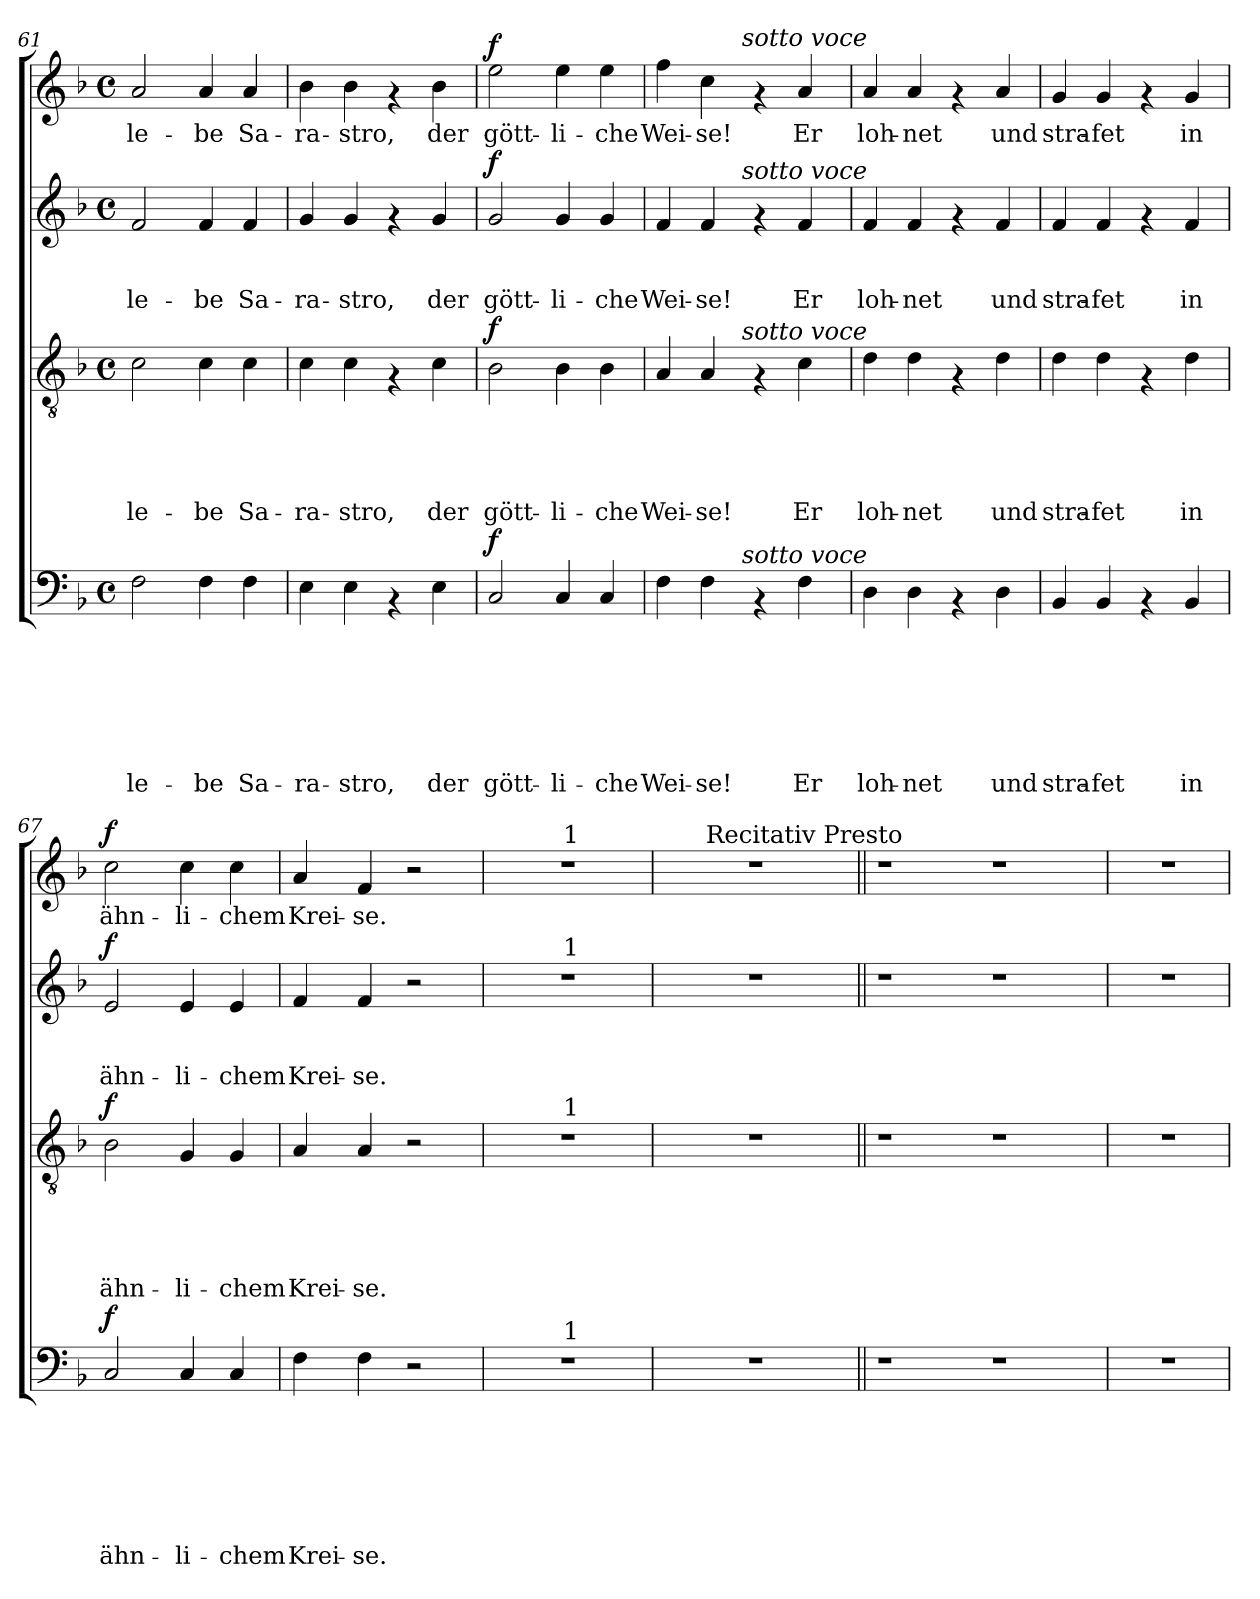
**kern	**text	**text	**text	**text	**text	**text	**text	**dynam	**kern	**text	**text	**text	**text	**text	**dynam	**kern	**text	**text	**text	**dynam	**kern	**text	**dynam
*part4	*part4	*part4	*part4	*part4	*part4	*part4	*part4	*part4	*part3	*part3	*part3	*part3	*part3	*part3	*part3	*part2	*part2	*part2	*part2	*part2	*part1	*part1	*part1
*staff4	*staff4	*staff4	*staff4	*staff4	*staff4	*staff4	*staff4	*staff4	*staff3	*staff3	*staff3	*staff3	*staff3	*staff3	*staff3	*staff2	*staff2	*staff2	*staff2	*staff2	*staff1	*staff1	*staff1
*clefF4	*	*	*	*	*	*	*	*	*clefGv2	*	*	*	*	*	*	*clefG2	*	*	*	*	*clefG2	*	*
*k[b-]	*	*	*	*	*	*	*	*	*k[b-]	*	*	*	*	*	*	*k[b-]	*	*	*	*	*k[b-]	*	*
*F:	*	*	*	*	*	*	*	*	*F:	*	*	*	*	*	*	*F:	*	*	*	*	*F:	*	*
*M4/4	*	*	*	*	*	*	*	*	*M4/4	*	*	*	*	*	*	*M4/4	*	*	*	*	*M4/4	*	*
*met(c)	*	*	*	*	*	*	*	*	*met(c)	*	*	*	*	*	*	*met(c)	*	*	*	*	*met(c)	*	*
=61	=61	=61	=61	=61	=61	=61	=61	=61	=61	=61	=61	=61	=61	=61	=61	=61	=61	=61	=61	=61	=61	=61	=61
!	!	!	!	!	!	!	!LO:LY:b	!	!	!	!	!	!	!LO:LY:b	!	!	!	!	!LO:LY:b	!	!	!LO:LY:b	!
2F\	.	.	.	.	.	.	le-	.	2c\	.	.	.	.	le-	.	2f/	.	.	le-	.	2a/	le-	.
!	!	!	!	!	!	!	!LO:LY:b	!	!	!	!	!	!	!LO:LY:b	!	!	!	!	!LO:LY:b	!	!	!LO:LY:b	!
4F\	.	.	.	.	.	.	-be	.	4c\	.	.	.	.	-be	.	4f/	.	.	-be	.	4a/	-be	.
!	!	!	!	!	!	!	!LO:LY:b	!	!	!	!	!	!	!LO:LY:b	!	!	!	!	!LO:LY:b	!	!	!LO:LY:b	!
4F\	.	.	.	.	.	.	Sa-	.	4c\	.	.	.	.	Sa-	.	4f/	.	.	Sa-	.	4a/	Sa-	.
=62	=62	=62	=62	=62	=62	=62	=62	=62	=62	=62	=62	=62	=62	=62	=62	=62	=62	=62	=62	=62	=62	=62	=62
!	!	!	!	!	!	!	!LO:LY:b	!	!	!	!	!	!	!LO:LY:b	!	!	!	!	!LO:LY:b	!	!	!LO:LY:b	!
4E\	.	.	.	.	.	.	-ra-	.	4c\	.	.	.	.	-ra-	.	4g/	.	.	-ra-	.	4b-\	-ra-	.
!	!	!	!	!	!	!	!LO:LY:b	!	!	!	!	!	!	!LO:LY:b	!	!	!	!	!LO:LY:b	!	!	!LO:LY:b	!
4E\	.	.	.	.	.	.	-stro,	.	4c\	.	.	.	.	-stro,	.	4g/	.	.	-stro,	.	4b-\	-stro,	.
4rAA	.	.	.	.	.	.	.	.	4rF	.	.	.	.	.	.	4rf	.	.	.	.	4rf	.	.
!	!	!	!	!	!	!	!LO:LY:b	!	!	!	!	!	!	!LO:LY:b	!	!	!	!	!LO:LY:b	!	!	!LO:LY:b	!
4E\	.	.	.	.	.	.	der	.	4c\	.	.	.	.	der	.	4g/	.	.	der	.	4b-\	der	.
=63	=63	=63	=63	=63	=63	=63	=63	=63	=63	=63	=63	=63	=63	=63	=63	=63	=63	=63	=63	=63	=63	=63	=63
!	!	!	!	!	!	!	!LO:LY:b	!LO:DY:a	!	!	!	!	!	!LO:LY:b	!LO:DY:a	!	!	!	!LO:LY:b	!LO:DY:a	!	!LO:LY:b	!LO:DY:a
2C/	.	.	.	.	.	.	gött-	f	2B-\	.	.	.	.	gött-	f	2g/	.	.	gött-	f	2ee\	gött-	f
!	!	!	!	!	!	!	!LO:LY:b	!	!	!	!	!	!	!LO:LY:b	!	!	!	!	!LO:LY:b	!	!	!LO:LY:b	!
4C/	.	.	.	.	.	.	-li-	.	4B-\	.	.	.	.	-li-	.	4g/	.	.	-li-	.	4ee\	-li-	.
!	!	!	!	!	!	!	!LO:LY:b	!	!	!	!	!	!	!LO:LY:b	!	!	!	!	!LO:LY:b	!	!	!LO:LY:b	!
4C/	.	.	.	.	.	.	-che	.	4B-\	.	.	.	.	-che	.	4g/	.	.	-che	.	4ee\	-che	.
!!LO:PB:g=z
=64	=64	=64	=64	=64	=64	=64	=64	=64	=64	=64	=64	=64	=64	=64	=64	=64	=64	=64	=64	=64	=64	=64	=64
!	!	!	!	!	!	!	!LO:LY:b	!	!	!	!	!	!	!LO:LY:b	!	!	!	!	!LO:LY:b	!	!	!LO:LY:b	!
*^	*	*	*	*	*	*	*	*	*^	*	*	*	*	*	*	*^	*	*	*	*	*^	*	*
4F\	4...ryy	.	.	.	.	.	.	Wei-	.	4A/	4...ryy	.	.	.	.	Wei-	.	4f/	4...ryy	.	.	Wei-	.	4ff\	4...ryy	Wei-	.
!	!	!	!	!	!	!	!	!LO:LY:b	!	!	!	!	!	!	!	!LO:LY:b	!	!	!	!	!	!LO:LY:b	!	!	!	!LO:LY:b	!
4F\	.	.	.	.	.	.	.	-se!	.	4A/	.	.	.	.	.	-se!	.	4f/	.	.	.	-se!	.	4cc\	.	-se!	.
!	!	!	!	!	!	!	!	!	!	!	!	!	!	!	!	!	!	!	!	!	!	!	!	!	!LO:TX:a:i:t=sotto voce	!	!
!	!	!	!	!	!	!	!	!	!	!	!	!	!	!	!	!	!	!	!LO:TX:a:i:t=sotto voce	!	!	!	!	!	!	!	!
!	!	!	!	!	!	!	!	!	!	!	!LO:TX:a:i:t=sotto voce	!	!	!	!	!	!	!	!	!	!	!	!	!	!	!	!
!	!LO:TX:a:i:t=sotto voce	!	!	!	!	!	!	!	!	!	!	!	!	!	!	!	!	!	!	!	!	!	!	!	!	!	!
.	2ryy	.	.	.	.	.	.	.	.	.	2ryy	.	.	.	.	.	.	.	2ryy	.	.	.	.	.	2ryy	.	.
4rAA	.	.	.	.	.	.	.	.	.	4rF	.	.	.	.	.	.	.	4rf	.	.	.	.	.	4rf	.	.	.
!	!	!	!	!	!	!	!	!LO:LY:b	!	!	!	!	!	!	!	!LO:LY:b	!	!	!	!	!	!LO:LY:b	!	!	!	!LO:LY:b	!
4F\	.	.	.	.	.	.	.	Er	.	4c\	.	.	.	.	.	Er	.	4f/	.	.	.	Er	.	4a/	.	Er	.
.	32ryy	.	.	.	.	.	.	.	.	.	32ryy	.	.	.	.	.	.	.	32ryy	.	.	.	.	.	32ryy	.	.
=65	=65	=65	=65	=65	=65	=65	=65	=65	=65	=65	=65	=65	=65	=65	=65	=65	=65	=65	=65	=65	=65	=65	=65	=65	=65	=65	=65
!	!	!	!	!	!	!	!	!LO:LY:b	!	!	!	!	!	!	!	!LO:LY:b	!	!	!	!	!	!LO:LY:b	!	!	!	!LO:LY:b	!
*v	*v	*	*	*	*	*	*	*	*	*	*	*	*	*	*	*	*	*v	*v	*	*	*	*	*v	*v	*	*
*	*	*	*	*	*	*	*	*	*v	*v	*	*	*	*	*	*	*	*	*	*	*	*	*	*
4D\	.	.	.	.	.	.	loh-	.	4d\	.	.	.	.	loh-	.	4f/	.	.	loh-	.	4a/	loh-	.
!	!	!	!	!	!	!	!LO:LY:b	!	!	!	!	!	!	!LO:LY:b	!	!	!	!	!LO:LY:b	!	!	!LO:LY:b	!
4D\	.	.	.	.	.	.	-net	.	4d\	.	.	.	.	-net	.	4f/	.	.	-net	.	4a/	-net	.
4rAA	.	.	.	.	.	.	.	.	4rF	.	.	.	.	.	.	4rf	.	.	.	.	4rf	.	.
!	!	!	!	!	!	!	!LO:LY:b	!	!	!	!	!	!	!LO:LY:b	!	!	!	!	!LO:LY:b	!	!	!LO:LY:b	!
4D\	.	.	.	.	.	.	und	.	4d\	.	.	.	.	und	.	4f/	.	.	und	.	4a/	und	.
=66	=66	=66	=66	=66	=66	=66	=66	=66	=66	=66	=66	=66	=66	=66	=66	=66	=66	=66	=66	=66	=66	=66	=66
!	!	!	!	!	!	!	!LO:LY:b	!	!	!	!	!	!	!LO:LY:b	!	!	!	!	!LO:LY:b	!	!	!LO:LY:b	!
4BB-/	.	.	.	.	.	.	stra-	.	4d\	.	.	.	.	stra-	.	4f/	.	.	stra-	.	4g/	stra-	.
!	!	!	!	!	!	!	!LO:LY:b	!	!	!	!	!	!	!LO:LY:b	!	!	!	!	!LO:LY:b	!	!	!LO:LY:b	!
4BB-/	.	.	.	.	.	.	-fet	.	4d\	.	.	.	.	-fet	.	4f/	.	.	-fet	.	4g/	-fet	.
4rAA	.	.	.	.	.	.	.	.	4rF	.	.	.	.	.	.	4rf	.	.	.	.	4rf	.	.
!	!	!	!	!	!	!	!LO:LY:b	!	!	!	!	!	!	!LO:LY:b	!	!	!	!	!LO:LY:b	!	!	!LO:LY:b	!
4BB-/	.	.	.	.	.	.	in	.	4d\	.	.	.	.	in	.	4f/	.	.	in	.	4g/	in	.
=67	=67	=67	=67	=67	=67	=67	=67	=67	=67	=67	=67	=67	=67	=67	=67	=67	=67	=67	=67	=67	=67	=67	=67
!	!	!	!	!	!	!	!LO:LY:b	!LO:DY:a	!	!	!	!	!	!LO:LY:b	!LO:DY:a	!	!	!	!LO:LY:b	!LO:DY:a	!	!LO:LY:b	!LO:DY:a
2C/	.	.	.	.	.	.	ähn-	f	2B-\	.	.	.	.	ähn-	f	2e/	.	.	ähn-	f	2cc\	ähn-	f
!	!	!	!	!	!	!	!LO:LY:b	!	!	!	!	!	!	!LO:LY:b	!	!	!	!	!LO:LY:b	!	!	!LO:LY:b	!
4C/	.	.	.	.	.	.	-li-	.	4G/	.	.	.	.	-li-	.	4e/	.	.	-li-	.	4cc\	-li-	.
!	!	!	!	!	!	!	!LO:LY:b	!	!	!	!	!	!	!LO:LY:b	!	!	!	!	!LO:LY:b	!	!	!LO:LY:b	!
4C/	.	.	.	.	.	.	-chem	.	4G/	.	.	.	.	-chem	.	4e/	.	.	-chem	.	4cc\	-chem	.
=68	=68	=68	=68	=68	=68	=68	=68	=68	=68	=68	=68	=68	=68	=68	=68	=68	=68	=68	=68	=68	=68	=68	=68
!	!	!	!	!	!	!	!LO:LY:b	!	!	!	!	!	!	!LO:LY:b	!	!	!	!	!LO:LY:b	!	!	!LO:LY:b	!
4F\	.	.	.	.	.	.	Krei-	.	4A/	.	.	.	.	Krei-	.	4f/	.	.	Krei-	.	4a/	Krei-	.
!	!	!	!	!	!	!	!LO:LY:b	!	!	!	!	!	!	!LO:LY:b	!	!	!	!	!LO:LY:b	!	!	!LO:LY:b	!
4F\	.	.	.	.	.	.	-se.	.	4A/	.	.	.	.	-se.	.	4f/	.	.	-se.	.	4f/	-se.	.
2r	.	.	.	.	.	.	.	.	2r	.	.	.	.	.	.	2r	.	.	.	.	2r	.	.
=69	=69	=69	=69	=69	=69	=69	=69	=69	=69	=69	=69	=69	=69	=69	=69	=69	=69	=69	=69	=69	=69	=69	=69
*^	*	*	*	*	*	*	*	*	*^	*	*	*	*	*	*	*^	*	*	*	*	*^	*	*
1r	4...ryy	.	.	.	.	.	.	.	.	1r	4...ryy	.	.	.	.	.	.	1r	4...ryy	.	.	.	.	1r	4...ryy	.	.
!	!	!	!	!	!	!	!	!	!	!	!	!	!	!	!	!	!	!	!	!	!	!	!	!	!LO:TX:a:t=1	!	!
!	!	!	!	!	!	!	!	!	!	!	!	!	!	!	!	!	!	!	!LO:TX:a:t=1	!	!	!	!	!	!	!	!
!	!	!	!	!	!	!	!	!	!	!	!LO:TX:a:t=1	!	!	!	!	!	!	!	!	!	!	!	!	!	!	!	!
!	!LO:TX:a:t=1	!	!	!	!	!	!	!	!	!	!	!	!	!	!	!	!	!	!	!	!	!	!	!	!	!	!
.	2ryy	.	.	.	.	.	.	.	.	.	2ryy	.	.	.	.	.	.	.	2ryy	.	.	.	.	.	2ryy	.	.
.	32ryy	.	.	.	.	.	.	.	.	.	32ryy	.	.	.	.	.	.	.	32ryy	.	.	.	.	.	32ryy	.	.
*v	*v	*	*	*	*	*	*	*	*	*	*	*	*	*	*	*	*	*v	*v	*	*	*	*	*	*	*	*
*	*	*	*	*	*	*	*	*	*v	*v	*	*	*	*	*	*	*	*	*	*	*	*	*	*	*
!!LO:PB:g=z	!!
=70	=70	=70	=70	=70	=70	=70	=70	=70	=70	=70	=70	=70	=70	=70	=70	=70	=70	=70	=70	=70	=70	=70	=70	=70
1r	.	.	.	.	.	.	.	.	1r	.	.	.	.	.	.	1r	.	.	.	.	1r	8ryy	.	.
.	.	.	.	.	.	.	.	.	.	.	.	.	.	.	.	.	.	.	.	.	.	32ryy	.	.
!	!	!	!	!	!	!	!	!	!	!	!	!	!	!	!	!	!	!	!	!	!	!LO:TX:a:t=Recitativ Presto	!	!
.	.	.	.	.	.	.	.	.	.	.	.	.	.	.	.	.	.	.	.	.	.	2ryy	.	.
.	.	.	.	.	.	.	.	.	.	.	.	.	.	.	.	.	.	.	.	.	.	4ryy	.	.
.	.	.	.	.	.	.	.	.	.	.	.	.	.	.	.	.	.	.	.	.	.	16.ryy	.	.
*	*	*	*	*	*	*	*	*	*	*	*	*	*	*	*	*	*	*	*	*	*v	*v	*	*
=71||	=71||	=71||	=71||	=71||	=71||	=71||	=71||	=71||	=71||	=71||	=71||	=71||	=71||	=71||	=71||	=71||	=71||	=71||	=71||	=71||	=71||	=71||	=71||
1r	.	.	.	.	.	.	.	.	1r	.	.	.	.	.	.	1r	.	.	.	.	1r	.	.
1r	.	.	.	.	.	.	.	.	1r	.	.	.	.	.	.	1r	.	.	.	.	1r	.	.
=72	=72	=72	=72	=72	=72	=72	=72	=72	=72	=72	=72	=72	=72	=72	=72	=72	=72	=72	=72	=72	=72	=72	=72
1r	.	.	.	.	.	.	.	.	1r	.	.	.	.	.	.	1r	.	.	.	.	1r	.	.
=	=	=	=	=	=	=	=	=	=	=	=	=	=	=	=	=	=	=	=	=	=	=	=
*-	*-	*-	*-	*-	*-	*-	*-	*-	*-	*-	*-	*-	*-	*-	*-	*-	*-	*-	*-	*-	*-	*-	*-
